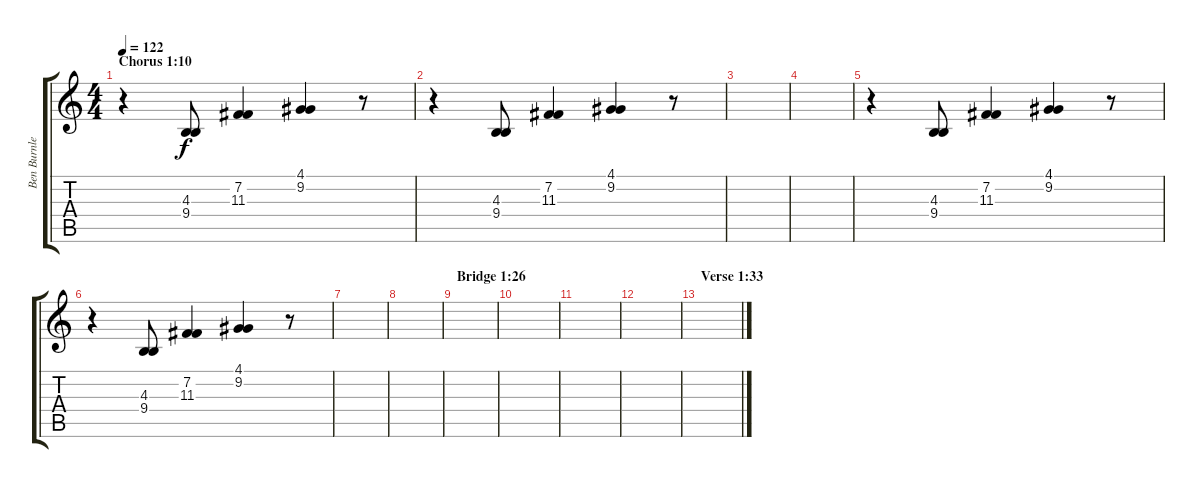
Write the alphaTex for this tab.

\track ("Ben Burnley [Vocals]" "Ben Burnle") {instrument lead1square}
\staff {score tabs}
\tuning (E4 B3 G3 D3 A2 E2) {hide}
\ts (4 4)
\section ("" "Chorus 1:10")
\tempo 122
\clef g2
\ks c
r.4{dy f balance 16} (4.3 9.4).8 (7.2 11.3).4 (4.1 9.2).4 r.8 |
r.4 (4.3 9.4).8 (7.2 11.3).4 (4.1 9.2).4 r.8 |
|
|
r.4{balance 16} (4.3 9.4).8 (7.2 11.3).4 (4.1 9.2).4 r.8 |
r.4 (4.3 9.4).8 (7.2 11.3).4 (4.1 9.2).4 r.8 |
|
|
\section ("" "Bridge 1:26")
|
|
|
|
\section ("" "Verse 1:33")
